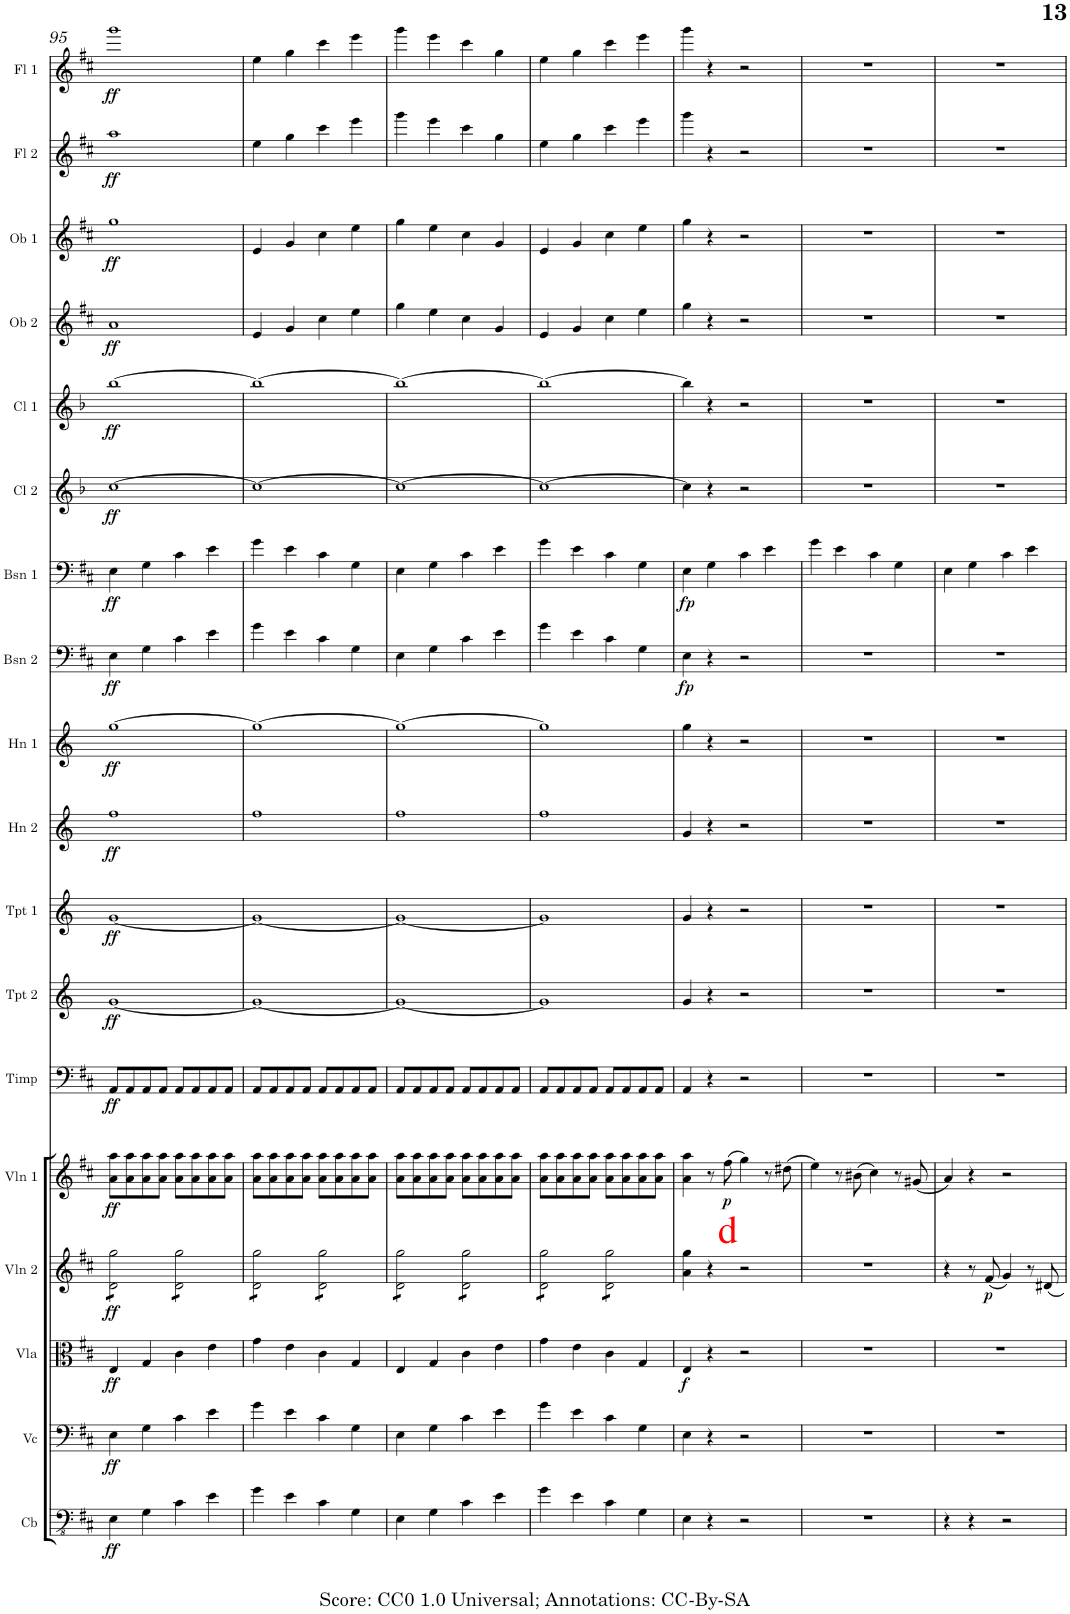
**kern	**dynam	**kern	**dynam	**kern	**dynam	**kern	**dynam	**kern	**text	**dynam	**kern	**dynam	**kern	**dynam	**kern	**dynam	**kern	**dynam	**kern	**dynam	**kern	**dynam	**kern	**dynam	**kern	**dynam	**kern	**dynam	**kern	**dynam	**kern	**dynam	**kern	**dynam	**kern	**dynam
*part18	*part18	*part17	*part17	*part16	*part16	*part15	*part15	*part14	*part14	*part14	*part13	*part13	*part12	*part12	*part11	*part11	*part10	*part10	*part9	*part9	*part8	*part8	*part7	*part7	*part6	*part6	*part5	*part5	*part4	*part4	*part3	*part3	*part2	*part2	*part1	*part1
*staff18	*staff18	*staff17	*staff17	*staff16	*staff16	*staff15	*staff15	*staff14	*staff14	*staff14	*staff13	*staff13	*staff12	*staff12	*staff11	*staff11	*staff10	*staff10	*staff9	*staff9	*staff8	*staff8	*staff7	*staff7	*staff6	*staff6	*staff5	*staff5	*staff4	*staff4	*staff3	*staff3	*staff2	*staff2	*staff1	*staff1
*I"Contrabass	*	*I"Violoncello	*	*I"Viola	*	*I"Violin 2	*	*I"Violin 1	*	*	*I"Timpani	*	*I"D Trumpet 2	*	*I"D Trumpet 1	*	*I"D Horn 2	*	*I"D Horn 1	*	*I"Bassoon 2	*	*I"Bassoon 1	*	*I"A Clarinet 2	*	*I"A Clarinet 1	*	*I"Oboe 2	*	*I"Oboe 1	*	*I"Flute 2	*	*I"Flute 1	*
*I'Cb	*	*I'Vc	*	*I'Vla	*	*I'Vln 2	*	*I'Vln 1	*	*	*I'Timp	*	*I'Tpt 2	*	*I'Tpt 1	*	*I'Hn 2	*	*I'Hn 1	*	*I'Bsn 2	*	*I'Bsn 1	*	*I'Cl 2	*	*I'Cl 1	*	*I'Ob 2	*	*I'Ob 1	*	*I'Fl 2	*	*I'Fl 1	*
!!LO:PB:g=z
*clefFv4	*	*clefF4	*	*clefC3	*	*clefG2	*	*clefG2	*	*	*clefF4	*	*clefG2	*	*clefG2	*	*clefG2	*	*clefG2	*	*clefF4	*	*clefF4	*	*clefG2	*	*clefG2	*	*clefG2	*	*clefG2	*	*clefG2	*	*clefG2	*
*	*	*	*	*	*	*	*	*	*	*	*	*	*Trd-1c-2	*	*Trd-1c-2	*	*Trd6c10	*	*Trd6c10	*	*	*	*	*	*Trd2c3	*	*Trd2c3	*	*	*	*	*	*	*	*	*
*k[f#c#]	*	*k[f#c#]	*	*k[f#c#]	*	*k[f#c#]	*	*k[f#c#]	*	*	*k[f#c#]	*	*k[]	*	*k[]	*	*k[]	*	*k[]	*	*k[f#c#]	*	*k[f#c#]	*	*k[b-]	*	*k[b-]	*	*k[f#c#]	*	*k[f#c#]	*	*k[f#c#]	*	*k[f#c#]	*
*M2/2	*	*M2/2	*	*M2/2	*	*M2/2	*	*M2/2	*	*	*M2/2	*	*M2/2	*	*M2/2	*	*M2/2	*	*M2/2	*	*M2/2	*	*M2/2	*	*M2/2	*	*M2/2	*	*M2/2	*	*M2/2	*	*M2/2	*	*M2/2	*
*met(c|)	*	*met(c|)	*	*met(c|)	*	*met(c|)	*	*met(c|)	*	*	*met(c|)	*	*met(c|)	*	*met(c|)	*	*met(c|)	*	*met(c|)	*	*met(c|)	*	*met(c|)	*	*met(c|)	*	*met(c|)	*	*met(c|)	*	*met(c|)	*	*met(c|)	*	*met(c|)	*
=95	=95	=95	=95	=95	=95	=95	=95	=95	=95	=95	=95	=95	=95	=95	=95	=95	=95	=95	=95	=95	=95	=95	=95	=95	=95	=95	=95	=95	=95	=95	=95	=95	=95	=95	=95	=95
!	!LO:DY:b	!	!LO:DY:b	!	!LO:DY:b	!	!LO:DY:b	!	!	!LO:DY:b	!	!LO:DY:b	!	!LO:DY:b	!	!LO:DY:b	!	!LO:DY:b	!	!LO:DY:b	!	!LO:DY:b	!	!LO:DY:b	!	!LO:DY:b	!	!LO:DY:b	!	!LO:DY:b	!	!LO:DY:b	!	!LO:DY:b	!	!LO:DY:b
*	*	*	*	*	*	*tremolo	*	*	*	*	*	*	*	*	*	*	*	*	*	*	*	*	*	*	*	*	*	*	*	*	*	*	*	*	*	*
4EE\	ff	4E\	ff	4E/	ff	8d\ 8gg\L	ff	8a\ 8aa\L	.	ff	8AA/L	ff	[1g	ff	[1g	ff	1ff	ff	[1gg	ff	4E\	ff	4E\	ff	[1cc	ff	[1bb-	ff	1a	ff	1gg	ff	1aa	ff	1ggg	ff
.	.	.	.	.	.	8d\ 8gg\	.	8a\ 8aa\	.	.	8AA/	.	.	.	.	.	.	.	.	.	.	.	.	.	.	.	.	.	.	.	.	.	.	.	.	.
4GG\	.	4G\	.	4G/	.	8d\ 8gg\	.	8a\ 8aa\	.	.	8AA/	.	.	.	.	.	.	.	.	.	4G\	.	4G\	.	.	.	.	.	.	.	.	.	.	.	.	.
.	.	.	.	.	.	8d\ 8gg\J	.	8a\ 8aa\J	.	.	8AA/J	.	.	.	.	.	.	.	.	.	.	.	.	.	.	.	.	.	.	.	.	.	.	.	.	.
4C#\	.	4c#\	.	4c#\	.	8d\ 8gg\L	.	8a\ 8aa\L	.	.	8AA/L	.	.	.	.	.	.	.	.	.	4c#\	.	4c#\	.	.	.	.	.	.	.	.	.	.	.	.	.
.	.	.	.	.	.	8d\ 8gg\	.	8a\ 8aa\	.	.	8AA/	.	.	.	.	.	.	.	.	.	.	.	.	.	.	.	.	.	.	.	.	.	.	.	.	.
4E\	.	4e\	.	4e\	.	8d\ 8gg\	.	8a\ 8aa\	.	.	8AA/	.	.	.	.	.	.	.	.	.	4e\	.	4e\	.	.	.	.	.	.	.	.	.	.	.	.	.
.	.	.	.	.	.	8d\ 8gg\J	.	8a\ 8aa\J	.	.	8AA/J	.	.	.	.	.	.	.	.	.	.	.	.	.	.	.	.	.	.	.	.	.	.	.	.	.
=96	=96	=96	=96	=96	=96	=96	=96	=96	=96	=96	=96	=96	=96	=96	=96	=96	=96	=96	=96	=96	=96	=96	=96	=96	=96	=96	=96	=96	=96	=96	=96	=96	=96	=96	=96	=96
4G\	.	4g\	.	4g\	.	8d\ 8gg\L	.	8a\ 8aa\L	.	.	8AA/L	.	1g_	.	1g_	.	1ff	.	1gg_	.	4g\	.	4g\	.	1cc_	.	1bb-_	.	4e/	.	4e/	.	4ee\	.	4ee\	.
.	.	.	.	.	.	8d\ 8gg\	.	8a\ 8aa\	.	.	8AA/	.	.	.	.	.	.	.	.	.	.	.	.	.	.	.	.	.	.	.	.	.	.	.	.	.
4E\	.	4e\	.	4e\	.	8d\ 8gg\	.	8a\ 8aa\	.	.	8AA/	.	.	.	.	.	.	.	.	.	4e\	.	4e\	.	.	.	.	.	4g/	.	4g/	.	4gg\	.	4gg\	.
.	.	.	.	.	.	8d\ 8gg\J	.	8a\ 8aa\J	.	.	8AA/J	.	.	.	.	.	.	.	.	.	.	.	.	.	.	.	.	.	.	.	.	.	.	.	.	.
4C#\	.	4c#\	.	4c#\	.	8d\ 8gg\L	.	8a\ 8aa\L	.	.	8AA/L	.	.	.	.	.	.	.	.	.	4c#\	.	4c#\	.	.	.	.	.	4cc#\	.	4cc#\	.	4ccc#\	.	4ccc#\	.
.	.	.	.	.	.	8d\ 8gg\	.	8a\ 8aa\	.	.	8AA/	.	.	.	.	.	.	.	.	.	.	.	.	.	.	.	.	.	.	.	.	.	.	.	.	.
4GG\	.	4G\	.	4G/	.	8d\ 8gg\	.	8a\ 8aa\	.	.	8AA/	.	.	.	.	.	.	.	.	.	4G\	.	4G\	.	.	.	.	.	4ee\	.	4ee\	.	4eee\	.	4eee\	.
.	.	.	.	.	.	8d\ 8gg\J	.	8a\ 8aa\J	.	.	8AA/J	.	.	.	.	.	.	.	.	.	.	.	.	.	.	.	.	.	.	.	.	.	.	.	.	.
=97	=97	=97	=97	=97	=97	=97	=97	=97	=97	=97	=97	=97	=97	=97	=97	=97	=97	=97	=97	=97	=97	=97	=97	=97	=97	=97	=97	=97	=97	=97	=97	=97	=97	=97	=97	=97
4EE\	.	4E\	.	4E/	.	8d\ 8gg\L	.	8a\ 8aa\L	.	.	8AA/L	.	1g_	.	1g_	.	1ff	.	1gg_	.	4E\	.	4E\	.	1cc_	.	1bb-_	.	4gg\	.	4gg\	.	4ggg\	.	4ggg\	.
.	.	.	.	.	.	8d\ 8gg\	.	8a\ 8aa\	.	.	8AA/	.	.	.	.	.	.	.	.	.	.	.	.	.	.	.	.	.	.	.	.	.	.	.	.	.
4GG\	.	4G\	.	4G/	.	8d\ 8gg\	.	8a\ 8aa\	.	.	8AA/	.	.	.	.	.	.	.	.	.	4G\	.	4G\	.	.	.	.	.	4ee\	.	4ee\	.	4eee\	.	4eee\	.
.	.	.	.	.	.	8d\ 8gg\J	.	8a\ 8aa\J	.	.	8AA/J	.	.	.	.	.	.	.	.	.	.	.	.	.	.	.	.	.	.	.	.	.	.	.	.	.
4C#\	.	4c#\	.	4c#\	.	8d\ 8gg\L	.	8a\ 8aa\L	.	.	8AA/L	.	.	.	.	.	.	.	.	.	4c#\	.	4c#\	.	.	.	.	.	4cc#\	.	4cc#\	.	4ccc#\	.	4ccc#\	.
.	.	.	.	.	.	8d\ 8gg\	.	8a\ 8aa\	.	.	8AA/	.	.	.	.	.	.	.	.	.	.	.	.	.	.	.	.	.	.	.	.	.	.	.	.	.
4E\	.	4e\	.	4e\	.	8d\ 8gg\	.	8a\ 8aa\	.	.	8AA/	.	.	.	.	.	.	.	.	.	4e\	.	4e\	.	.	.	.	.	4g/	.	4g/	.	4gg\	.	4gg\	.
.	.	.	.	.	.	8d\ 8gg\J	.	8a\ 8aa\J	.	.	8AA/J	.	.	.	.	.	.	.	.	.	.	.	.	.	.	.	.	.	.	.	.	.	.	.	.	.
=98	=98	=98	=98	=98	=98	=98	=98	=98	=98	=98	=98	=98	=98	=98	=98	=98	=98	=98	=98	=98	=98	=98	=98	=98	=98	=98	=98	=98	=98	=98	=98	=98	=98	=98	=98	=98
4G\	.	4g\	.	4g\	.	8d\ 8gg\L	.	8a\ 8aa\L	.	.	8AA/L	.	1g]	.	1g]	.	1ff	.	1gg]	.	4g\	.	4g\	.	1cc_	.	1bb-_	.	4e/	.	4e/	.	4ee\	.	4ee\	.
.	.	.	.	.	.	8d\ 8gg\	.	8a\ 8aa\	.	.	8AA/	.	.	.	.	.	.	.	.	.	.	.	.	.	.	.	.	.	.	.	.	.	.	.	.	.
4E\	.	4e\	.	4e\	.	8d\ 8gg\	.	8a\ 8aa\	.	.	8AA/	.	.	.	.	.	.	.	.	.	4e\	.	4e\	.	.	.	.	.	4g/	.	4g/	.	4gg\	.	4gg\	.
.	.	.	.	.	.	8d\ 8gg\J	.	8a\ 8aa\J	.	.	8AA/J	.	.	.	.	.	.	.	.	.	.	.	.	.	.	.	.	.	.	.	.	.	.	.	.	.
4C#\	.	4c#\	.	4c#\	.	8d\ 8gg\L	.	8a\ 8aa\L	.	.	8AA/L	.	.	.	.	.	.	.	.	.	4c#\	.	4c#\	.	.	.	.	.	4cc#\	.	4cc#\	.	4ccc#\	.	4ccc#\	.
.	.	.	.	.	.	8d\ 8gg\	.	8a\ 8aa\	.	.	8AA/	.	.	.	.	.	.	.	.	.	.	.	.	.	.	.	.	.	.	.	.	.	.	.	.	.
4GG\	.	4G\	.	4G/	.	8d\ 8gg\	.	8a\ 8aa\	.	.	8AA/	.	.	.	.	.	.	.	.	.	4G\	.	4G\	.	.	.	.	.	4ee\	.	4ee\	.	4eee\	.	4eee\	.
.	.	.	.	.	.	8d\ 8gg\J	.	8a\ 8aa\J	.	.	8AA/J	.	.	.	.	.	.	.	.	.	.	.	.	.	.	.	.	.	.	.	.	.	.	.	.	.
*	*	*	*	*	*	*Xtremolo	*	*	*	*	*	*	*	*	*	*	*	*	*	*	*	*	*	*	*	*	*	*	*	*	*	*	*	*	*	*
=99	=99	=99	=99	=99	=99	=99	=99	=99	=99	=99	=99	=99	=99	=99	=99	=99	=99	=99	=99	=99	=99	=99	=99	=99	=99	=99	=99	=99	=99	=99	=99	=99	=99	=99	=99	=99
!	!	!	!	!	!LO:DY:b	!	!	!	!	!	!	!	!	!	!	!	!	!	!	!	!	!LO:DY:b	!	!LO:DY:b	!	!	!	!	!	!	!	!	!	!	!	!
4EE\	.	4E\	.	4E/	f	4a\ 4gg\	.	4a\ 4aa\	.	.	4AA/	.	4g/	.	4g/	.	4g/	.	4gg\	.	4E\	fp	4E\	fp	4cc\]	.	4bb-\]	.	4gg\	.	4gg\	.	4ggg\	.	4ggg\	.
4r	.	4r	.	4r	.	4r	.	8r	.	.	4r	.	4r	.	4r	.	4r	.	4r	.	4r	.	4G\	.	4r	.	4r	.	4r	.	4r	.	4r	.	4r	.
!	!	!	!	!	!	!	!	!	!LO:LY:b:color=#FF0000	!LO:DY:b	!	!	!	!	!	!	!	!	!	!	!	!	!	!	!	!	!	!	!	!	!	!	!	!	!	!
.	.	.	.	.	.	.	.	(8ff#\	d	p	.	.	.	.	.	.	.	.	.	.	.	.	.	.	.	.	.	.	.	.	.	.	.	.	.	.
2r	.	2r	.	2r	.	2r	.	4gg\)	.	.	2r	.	2r	.	2r	.	2r	.	2r	.	2r	.	4c#\	.	2r	.	2r	.	2r	.	2r	.	2r	.	2r	.
.	.	.	.	.	.	.	.	8r	.	.	.	.	.	.	.	.	.	.	.	.	.	.	4e\	.	.	.	.	.	.	.	.	.	.	.	.	.
.	.	.	.	.	.	.	.	(8dd#X\	.	.	.	.	.	.	.	.	.	.	.	.	.	.	.	.	.	.	.	.	.	.	.	.	.	.	.	.
=100	=100	=100	=100	=100	=100	=100	=100	=100	=100	=100	=100	=100	=100	=100	=100	=100	=100	=100	=100	=100	=100	=100	=100	=100	=100	=100	=100	=100	=100	=100	=100	=100	=100	=100	=100	=100
1r	.	1r	.	1r	.	1r	.	4ee\)	.	.	1r	.	1r	.	1r	.	1r	.	1r	.	1r	.	4g\	.	1r	.	1r	.	1r	.	1r	.	1r	.	1r	.
.	.	.	.	.	.	.	.	8r	.	.	.	.	.	.	.	.	.	.	.	.	.	.	4e\	.	.	.	.	.	.	.	.	.	.	.	.	.
.	.	.	.	.	.	.	.	(8b#X\	.	.	.	.	.	.	.	.	.	.	.	.	.	.	.	.	.	.	.	.	.	.	.	.	.	.	.	.
.	.	.	.	.	.	.	.	4cc#\)	.	.	.	.	.	.	.	.	.	.	.	.	.	.	4c#\	.	.	.	.	.	.	.	.	.	.	.	.	.
.	.	.	.	.	.	.	.	8r	.	.	.	.	.	.	.	.	.	.	.	.	.	.	4G\	.	.	.	.	.	.	.	.	.	.	.	.	.
.	.	.	.	.	.	.	.	(8g#X/	.	.	.	.	.	.	.	.	.	.	.	.	.	.	.	.	.	.	.	.	.	.	.	.	.	.	.	.
=101	=101	=101	=101	=101	=101	=101	=101	=101	=101	=101	=101	=101	=101	=101	=101	=101	=101	=101	=101	=101	=101	=101	=101	=101	=101	=101	=101	=101	=101	=101	=101	=101	=101	=101	=101	=101
4r	.	1r	.	1r	.	4r	.	4a/)	.	.	1r	.	1r	.	1r	.	1r	.	1r	.	1r	.	4E\	.	1r	.	1r	.	1r	.	1r	.	1r	.	1r	.
4r	.	.	.	.	.	8r	.	4r	.	.	.	.	.	.	.	.	.	.	.	.	.	.	4G\	.	.	.	.	.	.	.	.	.	.	.	.	.
!	!	!	!	!	!	!	!LO:DY:b	!	!	!	!	!	!	!	!	!	!	!	!	!	!	!	!	!	!	!	!	!	!	!	!	!	!	!	!	!
.	.	.	.	.	.	(8f#/	p	.	.	.	.	.	.	.	.	.	.	.	.	.	.	.	.	.	.	.	.	.	.	.	.	.	.	.	.	.
2r	.	.	.	.	.	4g/)	.	2r	.	.	.	.	.	.	.	.	.	.	.	.	.	.	4c#\	.	.	.	.	.	.	.	.	.	.	.	.	.
.	.	.	.	.	.	8r	.	.	.	.	.	.	.	.	.	.	.	.	.	.	.	.	4e\	.	.	.	.	.	.	.	.	.	.	.	.	.
.	.	.	.	.	.	8d#X/	.	.	.	.	.	.	.	.	.	.	.	.	.	.	.	.	.	.	.	.	.	.	.	.	.	.	.	.	.	.
=	=	=	=	=	=	=	=	=	=	=	=	=	=	=	=	=	=	=	=	=	=	=	=	=	=	=	=	=	=	=	=	=	=	=	=	=
*-	*-	*-	*-	*-	*-	*-	*-	*-	*-	*-	*-	*-	*-	*-	*-	*-	*-	*-	*-	*-	*-	*-	*-	*-	*-	*-	*-	*-	*-	*-	*-	*-	*-	*-	*-	*-
